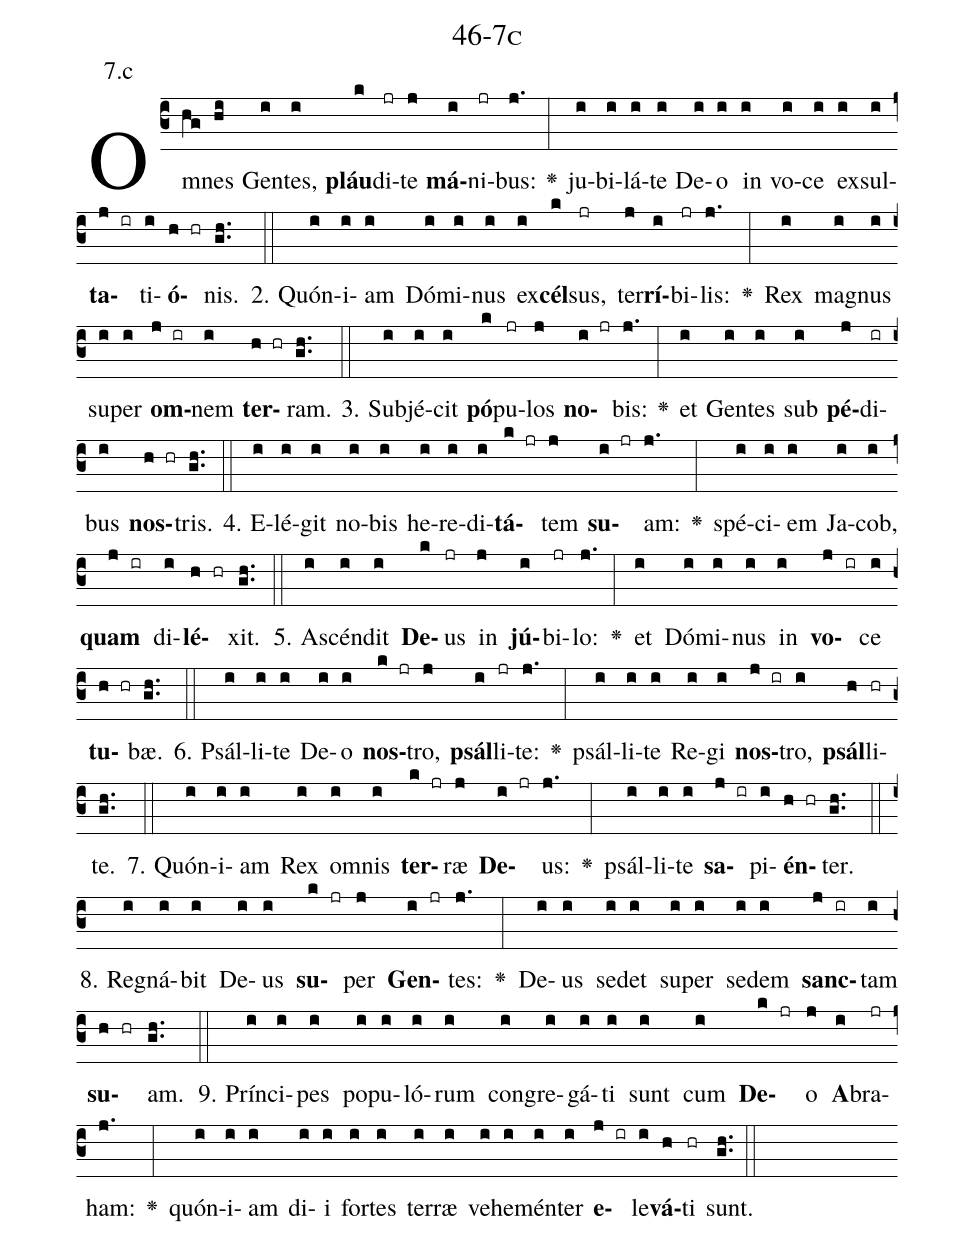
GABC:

name: 46-7c;
annotation: 7.c;
%%
(c3)Om(hg)nes(hi) Gen(i)tes,(i) <b>pláu</b>(k)di(jr)te(j) <b>má</b>(i)ni(jr)bus:(j.) <v>\greheightstar</v>(:) ju(i)bi(i)lá(i)te(i) De(i)o(i) in(i) vo(i)ce(i) ex(i)sul(i)<b>ta</b>(j ir)ti(i)<b>ó</b>(h hr)nis.(gh..) (::)
2. Quón(i)i(i)am(i) Dó(i)mi(i)nus(i) ex(i)<b>cél</b>(k)sus,(jr) ter(j)<b>rí</b>(i)bi(jr)lis:(j.) <v>\greheightstar</v>(:) Rex(i) ma(i)gnus(i) su(i)per(i) <b>om</b>(j ir)nem(i) <b>ter</b>(h hr)ram.(gh..) (::)
3. Sub(i)jé(i)cit(i) <b>pó</b>(k)pu(jr)los(j) <b>no</b>(i jr)bis:(j.) <v>\greheightstar</v>(:) et(i) Gen(i)tes(i) sub(i) <b>pé</b>(j)di(ir)bus(i) <b>nos</b>(h hr)tris.(gh..) (::)
4. E(i)lé(i)git(i) no(i)bis(i) he(i)re(i)di(i)<b>tá</b>(k jr)tem(j) <b>su</b>(i jr)am:(j.) <v>\greheightstar</v>(:) spé(i)ci(i)em(i) Ja(i)cob,(i) <b>quam</b>(j ir) di(i)<b>lé</b>(h hr)xit.(gh..) (::)
5. A(i)scén(i)dit(i) <b>De</b>(k)us(jr) in(j) <b>jú</b>(i)bi(jr)lo:(j.) <v>\greheightstar</v>(:) et(i) Dó(i)mi(i)nus(i) in(i) <b>vo</b>(j ir)ce(i) <b>tu</b>(h hr)bæ.(gh..) (::)
6. Psál(i)li(i)te(i) De(i)o(i) <b>nos</b>(k jr)tro,(j) <b>psál</b>(i)li(jr)te:(j.) <v>\greheightstar</v>(:) psál(i)li(i)te(i) Re(i)gi(i) <b>nos</b>(j ir)tro,(i) <b>psál</b>(h)li(hr)te.(gh..) (::)
7. Quón(i)i(i)am(i) Rex(i) om(i)nis(i) <b>ter</b>(k jr)ræ(j) <b>De</b>(i jr)us:(j.) <v>\greheightstar</v>(:) psál(i)li(i)te(i) <b>sa</b>(j ir)pi(i)<b>én</b>(h hr)ter.(gh..) (::)
8. Re(i)gná(i)bit(i) De(i)us(i) <b>su</b>(k jr)per(j) <b>Gen</b>(i jr)tes:(j.) <v>\greheightstar</v>(:) De(i)us(i) se(i)det(i) su(i)per(i) se(i)dem(i) <b>sanc</b>(j ir)tam(i) <b>su</b>(h hr)am.(gh..) (::)
9. Prín(i)ci(i)pes(i) po(i)pu(i)ló(i)rum(i) con(i)gre(i)gá(i)ti(i) sunt(i) cum(i) <b>De</b>(k jr)o(j) <b>A</b>(i)bra(jr)ham:(j.) <v>\greheightstar</v>(:) quón(i)i(i)am(i) di(i)i(i) for(i)tes(i) ter(i)ræ(i) ve(i)he(i)mén(i)ter(i) <b>e</b>(j ir)le(i)<b>vá</b>(h)ti(hr) sunt.(gh..) (::)
